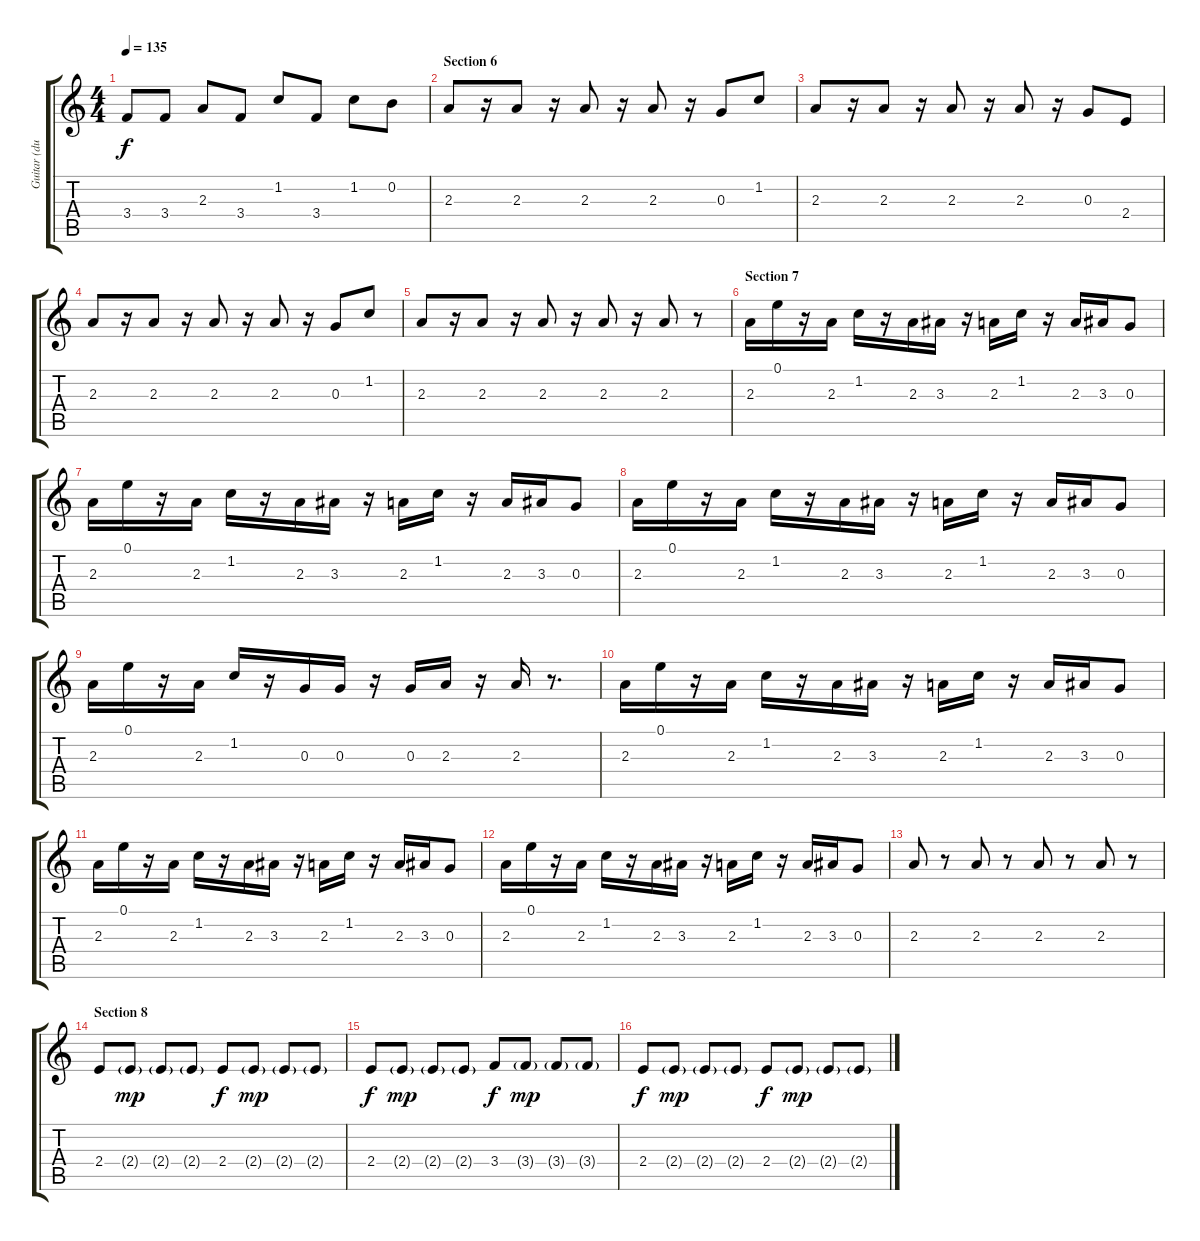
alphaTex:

\track ("Guitar (dub)" "Guitar (du") {instrument overdrivenguitar}
\staff {score tabs}
\tuning (E4 B3 G3 D3 A2 E2) {hide}
\ts (4 4)
\tempo 135
\clef g2
\ks c
3.4.8{dy f} 3.4.8 2.3.8 3.4.8 1.2.8 3.4.8 1.2.8 0.2.8 |
\section ("" "Section 6")
2.3.8 r.16 2.3.8 r.16 2.3.8 r.16 2.3.8 r.16 0.3.8 1.2.8 |
2.3.8 r.16 2.3.8 r.16 2.3.8 r.16 2.3.8 r.16 0.3.8 2.4.8 |
2.3.8 r.16 2.3.8 r.16 2.3.8 r.16 2.3.8 r.16 0.3.8 1.2.8 |
2.3.8 r.16 2.3.8 r.16 2.3.8 r.16 2.3.8 r.16 2.3.8 r.8 |
\section ("" "Section 7")
2.3.16 0.1.16 r.16 2.3.16 1.2.16 r.16 2.3.16 3.3.16 r.16 2.3.16 1.2.16 r.16 2.3.16 3.3.16 0.3.8 |
2.3.16 0.1.16 r.16 2.3.16 1.2.16 r.16 2.3.16 3.3.16 r.16 2.3.16 1.2.16 r.16 2.3.16 3.3.16 0.3.8 |
2.3.16 0.1.16 r.16 2.3.16 1.2.16 r.16 2.3.16 3.3.16 r.16 2.3.16 1.2.16 r.16 2.3.16 3.3.16 0.3.8 |
2.3.16 0.1.16 r.16 2.3.16 1.2.16 r.16 0.3.16 0.3.16 r.16 0.3.16 2.3.16 r.16 2.3.16 r.8{d} |
2.3.16 0.1.16 r.16 2.3.16 1.2.16 r.16 2.3.16 3.3.16 r.16 2.3.16 1.2.16 r.16 2.3.16 3.3.16 0.3.8 |
2.3.16 0.1.16 r.16 2.3.16 1.2.16 r.16 2.3.16 3.3.16 r.16 2.3.16 1.2.16 r.16 2.3.16 3.3.16 0.3.8 |
2.3.16 0.1.16 r.16 2.3.16 1.2.16 r.16 2.3.16 3.3.16 r.16 2.3.16 1.2.16 r.16 2.3.16 3.3.16 0.3.8 |
2.3.8 r.8 2.3.8 r.8 2.3.8 r.8 2.3.8 r.8 |
\section ("" "Section 8")
2.4.8 2.4{g}.8{dy mp} 2.4{g}.8 2.4{g}.8 2.4.8{dy f} 2.4{g}.8{dy mp} 2.4{g}.8 2.4{g}.8 |
2.4.8{dy f} 2.4{g}.8{dy mp} 2.4{g}.8 2.4{g}.8 3.4.8{dy f} 3.4{g}.8{dy mp} 3.4{g}.8 3.4{g}.8 |
2.4.8{dy f} 2.4{g}.8{dy mp} 2.4{g}.8 2.4{g}.8 2.4.8{dy f} 2.4{g}.8{dy mp} 2.4{g}.8 2.4{g}.8
